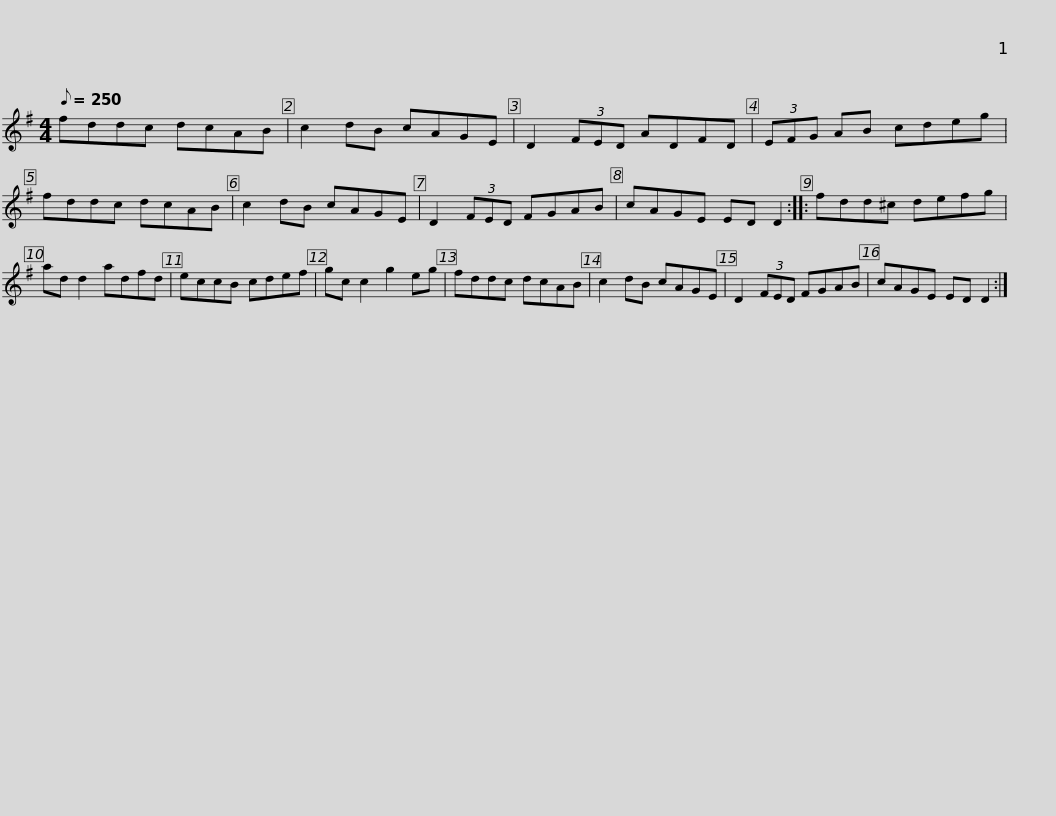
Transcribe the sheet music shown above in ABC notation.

X:1
L:1/8
Q:1/8=250
M:4/4
I:linebreak $
K:G
V:1 treble
V:1
 fddc dcAB | c2 dB cAGE | D2 (3FED ADFD | (3EFG AB cdeg | fddc dcAB |$ %5
 c2 dB cAGE | D2 (3FED FGAB | cAGE ED D2 :: fdd^c defg | ad d2 adfd |$ %10
 eccB cdef | gc c2 g2 eg | fddc dcAB | c2 dB cAGE | D2 (3FED FGAB | %15
 cAGE ED D2 :| %16
